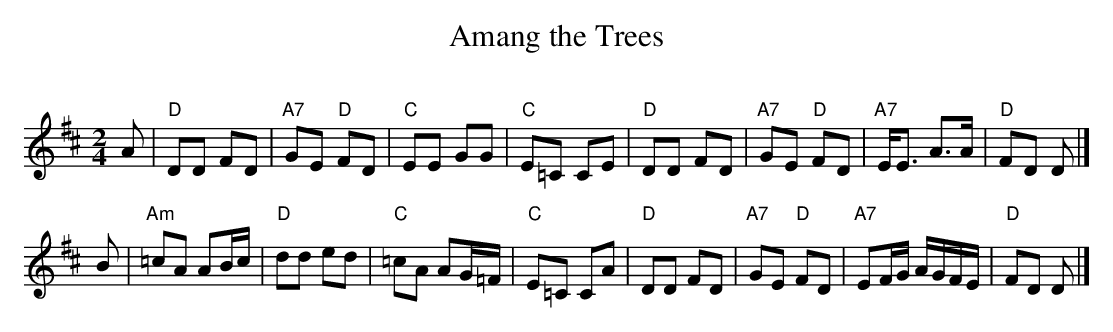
X:1
T: Amang the Trees
C:
M: 2/4
L: 1/16
K: D
A2 |\
"D"D2D2 F2D2 | "A7"G2E2 "D"F2D2 | "C"E2E2 G2G2 | "C"E2=C2 C2E2 |\
"D"D2D2 F2D2 | "A7"G2E2 "D"F2D2 | "A7"EE3 A3A | "D"F2D2 D2 |]
B2 |\
"Am"=c2A2 A2Bc | "D"d2d2 e2d2 | "C"=c2A2 A2G=F | "C"E2=C2 C2A2 |\
"D"D2D2 F2D2 | "A7"G2E2 "D"F2D2 | "A7"E2FG AGFE | "D"F2D2 D2 |]
